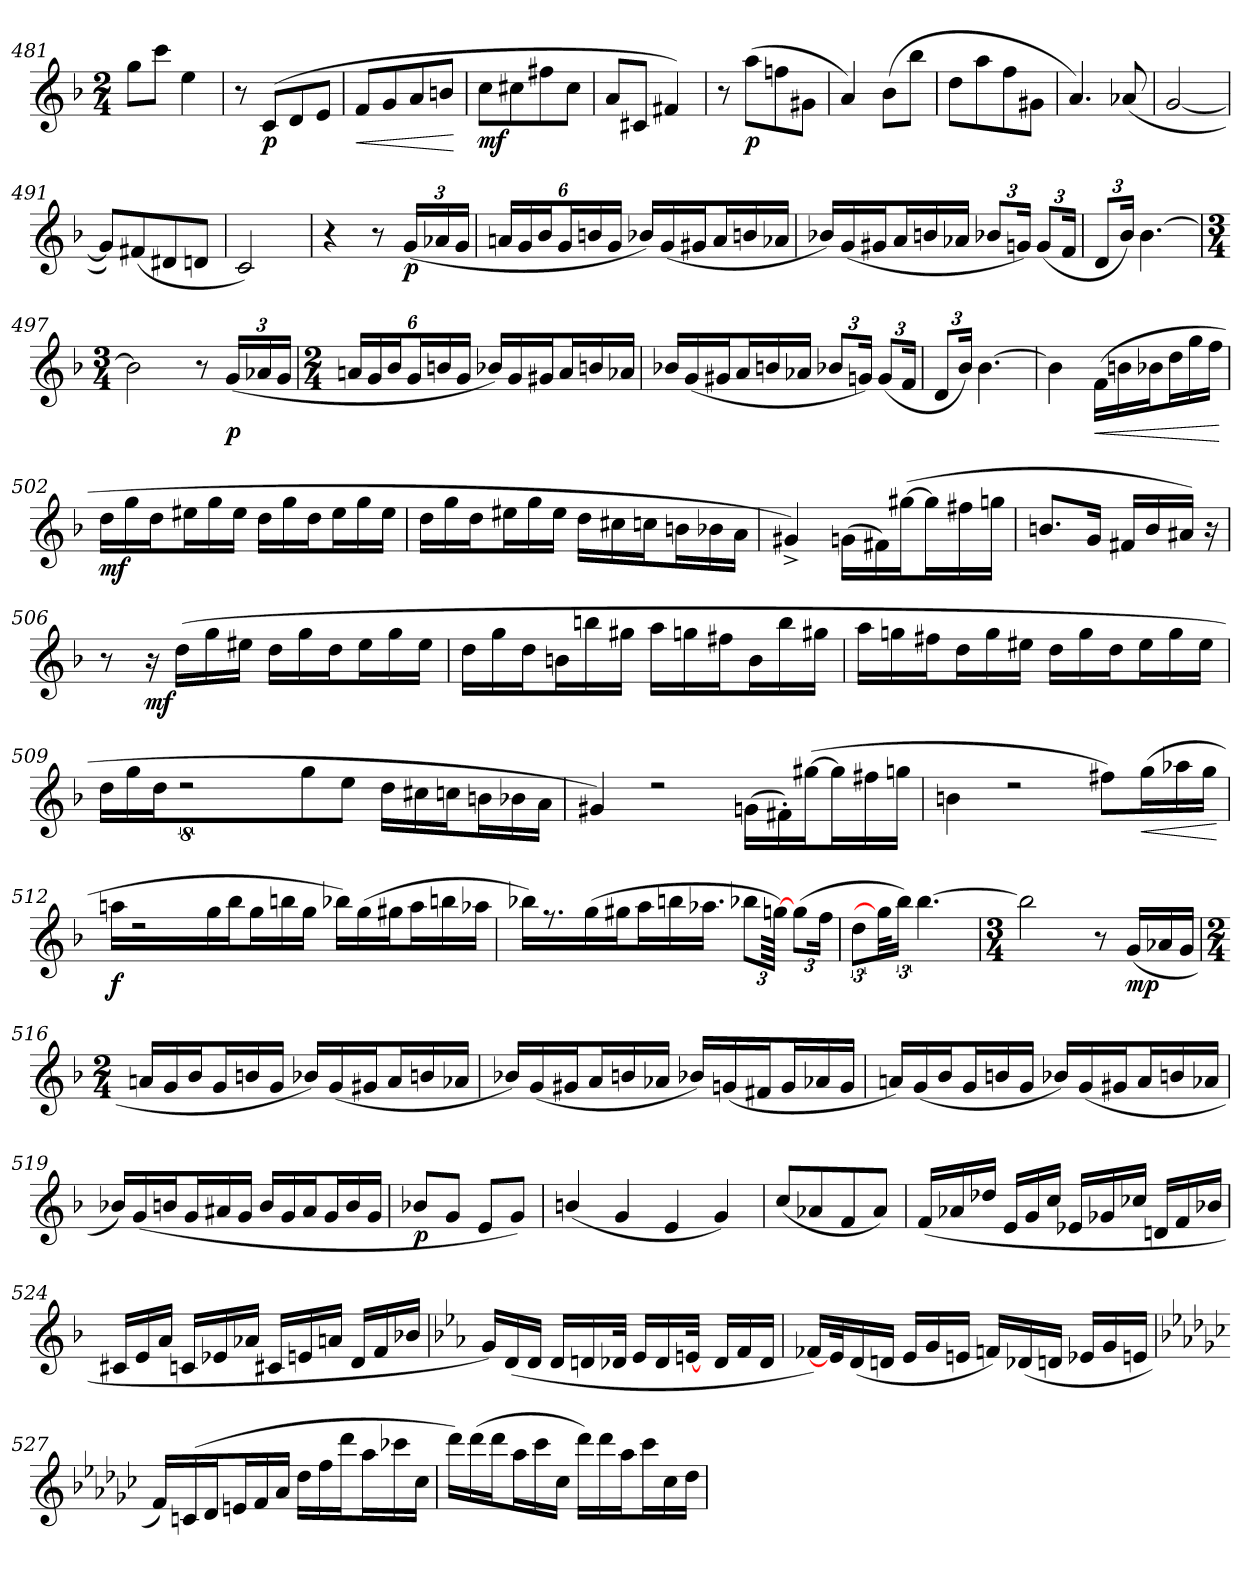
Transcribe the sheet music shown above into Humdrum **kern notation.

**kern	**dynam
*part1	*part1
*staff1	*staff1
*clefG2	*
*k[b-]	*
*M2/4	*
=481	=481
8gg\L	.
8ccc\J	.
4ee\	.
=482	=482
8r	.
!	!LO:DY:b
(8c/L	p
8d/	.
8e/J	.
=483	=483
!	!LO:HP:b
8f/L	<
8g/	.
8a/	.
8bn/J	.
.	[
=484	=484
!	!LO:DY:b
8cc\L	mf
8cc#X\	.
8ff#X\	.
8cc#\J	.
=485	=485
8a/L	.
8c#X/J	.
4f#X/)	.
=486	=486
8r	.
!	!LO:DY:b
(8aa\L	p
8ffn\	.
8g#X\J	.
=487	=487
4a/)	.
(8b-\L	.
8bb-\J	.
!!LO:LB:g=z
=488	=488
8dd\L	.
8aa\	.
8ff\	.
8g#X\J	.
=489	=489
4.a/)	.
(8a-X/	.
=490	=490
[2g/	.
=491	=491
8g/L])	.
(8f#X/	.
8d#X/	.
8dn/J	.
=492	=492
2c/)	.
=493	=493
4r	.
8r	.
!	!LO:DY:b
(24g/LL	p
24a-X/	.
24g/JJ	.
=494	=494
24an/LL	.
24g/	.
24b-/J	.
24g/L	.
24bn/	.
24g/JJ	.
16b-X/LL)	.
(16g/	.
16g#X/J	.
16a/L	.
16bn/	.
16a-X/JJ	.
!!LO:LB:g=z
=495	=495
16b-X/LL)	.
(16g/	.
16g#X/J	.
16a/L	.
16bn/	.
16a-X/JJ	.
12b-X/L	.
24gn/Jk)	.
(12g/L	.
24f/Jk	.
=496	=496
12d/L	.
24b-/Jk)	.
[4.b-\	.
=497	=497
*M3/4	*
2b-\]	.
8r	.
!	!LO:DY:b
(24g/LL	p
24a-X/	.
24g/JJ	.
=498	=498
*M2/4	*
24an/LL	.
24g/	.
24b-/J	.
24g/L	.
24bn/	.
24g/JJ	.
16b-X/LL)	.
16g/	.
16g#X/J	.
16a/L	.
16bn/	.
16a-X/JJ	.
!!LO:LB:g=z
=499	=499
16b-X/LL	.
(16g/	.
16g#X/J	.
16a/L	.
16bn/	.
16a-X/JJ	.
12b-X/L	.
24gn/Jk)	.
(12g/L	.
24f/Jk	.
=500	=500
12d/L	.
24b-/Jk)	.
[4.b-\	.
=501	=501
4b-\]	.
!	!LO:HP:b
(16f\LL	<
16bn\	.
16b-X\J	.
16dd\L	.
16gg\	.
16ff\JJ	.
.	[
=502	=502
!	!LO:DY:b
16dd\LL	mf
16gg\	.
16dd\J	.
16ee#X\L	.
16gg\	.
16ee#\JJ	.
16dd\LL	.
16gg\	.
16dd\J	.
16ee#\L	.
16gg\	.
16ee#\JJ	.
!!LO:LB:g=z
=503	=503
16dd\LL	.
16gg\	.
16dd\J	.
16ee#X\L	.
16gg\	.
16ee#\JJ	.
16dd\LL	.
16cc#X\	.
16ccn\J	.
16bn\L	.
16b-X\	.
16a\JJ	.
=504	=504
4g#X^/)	.
(16gn\LL	.
16f#X\)	.
([16gg#X\J	.
16gg#\L]	.
16ff#X\	.
16ggn\JJ	.
=505	=505
8.bn/L	.
16g/Jk	.
16f#X/LL	.
16b/	.
16a#X/JJ)	.
16r	.
!!LO:LB:g=z
=506	=506
8r	.
!	!LO:DY:b
16r	mf
(16dd\LL	.
16gg\	.
16ee#X\JJ	.
16dd\LL	.
16gg\	.
16dd\J	.
16ee#\L	.
16gg\	.
16ee#\JJ	.
=507	=507
16dd\LL	.
16gg\	.
16dd\J	.
16bn\L	.
16bbn\	.
16gg#X\JJ	.
16aa\LL	.
16ggn\	.
16ff#X\J	.
16b\L	.
16bb\	.
16gg#X\JJ	.
=508	=508
16aa\LL	.
16ggn\	.
16ff#X\J	.
16dd\L	.
16gg\	.
16ee#X\JJ	.
16dd\LL	.
16gg\	.
16dd\J	.
16ee#\L	.
16gg\	.
16ee#\JJ	.
!!LO:LB:g=z
=509	=509
16dd\LL	.
16gg\	.
16dd\J	.
16%5ree	.
8.ryy	.
8gg\	.
8ee\J	.
16dd\LL	.
16cc#X\	.
16ccn\J	.
16bn\L	.
16b-X\	.
16a\JJ	.
=510	=510
4g#X/)	.
2ree	.
(16gn\LL	.
16f#X'\)	.
([16gg#X\J	.
16gg#\L]	.
16ff#X\	.
16ggn\JJ	.
=511	=511
4bn\	.
2ree	.
8ff#X\L)	.
!	!LO:HP:b
(16gg\L	<
16aa-X\	.
16gg\JJ	.
.	[
!!LO:LB:g=z
=512	=512
!	!LO:DY:b
16aan\LL	f
2ree	.
16gg\	.
16bb-\J	.
16gg\L	.
16bbn\	.
16gg\JJ	.
16bb-X\LL)	.
(16gg\	.
16gg#X\J	.
16aa\L	.
16bbn\	.
16aa-X\JJ	.
=513	=513
16bb-X\LL)	.
8.ree	.
(16gg\	.
16gg#X\J	.
16aa\L	.
16bbn\	.
16.aa-X\JJ	.
12bb-X\L	.
[96ggn\Jk)	.
(12gg\L	.
24ff\Jk	.
!!LO:LB:g=z
=514	=514
12dd\L	.
32gg\Jk]	.
24bb-\Jk)	.
[4.bb-\	.
=515	=515
*M3/4	*
2bb-\]	.
8r	.
!	!LO:DY:b
(16g/LL	mp
16a-X/	.
16g/JJ	.
=516	=516
*M2/4	*
16an/LL	.
16g/	.
16b-/J	.
16g/L	.
16bn/	.
16g/JJ	.
16b-X/LL)	.
(16g/	.
16g#X/J	.
16a/L	.
16bn/	.
16a-X/JJ	.
!!LO:LB:g=z
=517	=517
16b-X/LL)	.
(16g/	.
16g#X/J	.
16a/L	.
16bn/	.
16a-X/JJ	.
16b-X/LL)	.
(16gn/	.
16f#X/J	.
16g/L	.
16a-X/	.
16g/JJ	.
=518	=518
16an/LL)	.
(16g/	.
16b-/J	.
16g/L	.
16bn/	.
16g/JJ	.
16b-X/LL)	.
(16g/	.
16g#X/J	.
16a/L	.
16bn/	.
16a-X/JJ	.
!!LO:LB:g=z
=519	=519
16b-X/LL)	.
(16g/	.
16bn/J	.
16g/L	.
16a#X/	.
16g/JJ	.
16b/LL	.
16g/	.
16a#/J	.
16g/L	.
16b/	.
16g/JJ	.
=520	=520
!	!LO:DY:b
8b-X/L	p
8g/J	.
8e/L	.
8g/J)	.
=521	=521
(4bn/	.
4g/	.
4e/	.
4g/)	.
=522	=522
(8cc/L	.
8a-X/	.
8f/	.
8a-/J)	.
!!LO:LB:g=z
=523	=523
(16f/LL	.
16a-X/	.
16dd-X/JJ	.
16e/LL	.
16g/	.
16cc/JJ	.
16e-X/LL	.
16g-X/	.
16cc-X/JJ	.
16dn/LL	.
16f/	.
16b-X/JJ	.
=524	=524
16c#X/LL	.
16e/	.
16a/JJ	.
16cn/LL	.
16e-X/	.
16a-X/JJ	.
16c#X/LL	.
16en/	.
16an/JJ	.
16d/LL	.
16f/	.
16b-X/JJ	.
!!LO:LB:g=z
=525	=525
*k[b-e-a-]	*
16g/LL)	.
(16d/	.
16d/JJ	.
16d/LL	.
16dn/	.
32d-X/JJk	.
16e-/LL	.
16d-/	.
[32en/JJ	.
32ryy	.
16d-/LL	.
16f/	.
16d-/JJ	.
=526	=526
16f-X/LL)	.
32e/JJ]	.
(16d/	.
16dn/JJ	.
16e-/LL	.
16g/	.
16en/JJ	.
16fn/LL)	.
(16d-X/	.
16dn/JJ	.
16e-X/LL	.
16g/	.
16en/JJ	.
!!LO:LB:g=z
=527	=527
*k[b-e-a-d-g-c-]	*
16f/LL)	.
(16cn/	.
16d-/J	.
16en/L	.
16f/	.
16a-/JJ	.
16dd-\LL	.
16ff\	.
16ddd-\J	.
16aa-\L	.
16ccc-X\	.
16cc-\JJ	.
=528	=528
16ddd-\LL)	.
(16ddd-\	.
16ddd-\J	.
16aa-\L	.
16ccc-\	.
16cc-\JJ	.
16ddd-\LL)	.
16ddd-\	.
16aa-\J	.
16ccc-\L	.
16cc-\	.
16dd-\JJ	.
=	=
*-	*-
